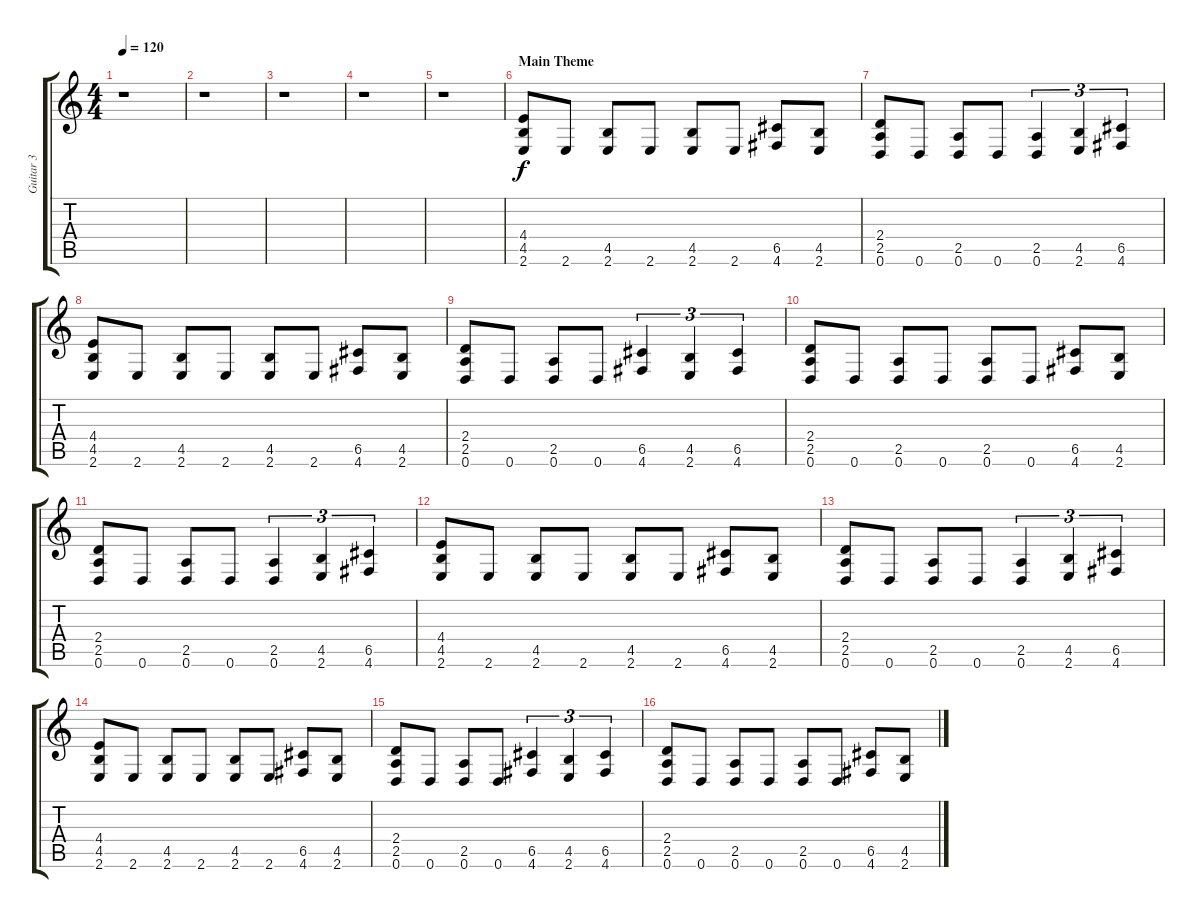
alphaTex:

\track ("Guitar 3" "Guitar 3") {instrument distortionguitar}
\staff {score tabs}
\tuning (D4 A3 F3 C3 G2 D2) {hide}
\ts (4 4)
\tempo 120
\clef g2
\ks c
r.1{dy f} |
r.1 |
r.1 |
r.1 |
r.1 |
\section ("" "Main Theme")
(4.4 4.5 2.6).8 2.6.8 (4.5 2.6).8 2.6.8 (4.5 2.6).8 2.6.8 (6.5 4.6).8 (4.5 2.6).8 |
(2.4 2.5 0.6).8 0.6.8 (2.5 0.6).8 0.6.8 (2.5 0.6).4{tu (3 2)} (4.5 2.6).4{tu (3 2)} (6.5 4.6).4{tu (3 2)} |
(4.4 4.5 2.6).8 2.6.8 (4.5 2.6).8 2.6.8 (4.5 2.6).8 2.6.8 (6.5 4.6).8 (4.5 2.6).8 |
(2.4 2.5 0.6).8 0.6.8 (2.5 0.6).8 0.6.8 (6.5 4.6).4{tu (3 2)} (4.5 2.6).4{tu (3 2)} (6.5 4.6).4{tu (3 2)} |
(2.4 2.5 0.6).8 0.6.8 (2.5 0.6).8 0.6.8 (2.5 0.6).8 0.6.8 (6.5 4.6).8 (4.5 2.6).8 |
(2.4 2.5 0.6).8 0.6.8 (2.5 0.6).8 0.6.8 (2.5 0.6).4{tu (3 2)} (4.5 2.6).4{tu (3 2)} (6.5 4.6).4{tu (3 2)} |
(4.4 4.5 2.6).8 2.6.8 (4.5 2.6).8 2.6.8 (4.5 2.6).8 2.6.8 (6.5 4.6).8 (4.5 2.6).8 |
(2.4 2.5 0.6).8 0.6.8 (2.5 0.6).8 0.6.8 (2.5 0.6).4{tu (3 2)} (4.5 2.6).4{tu (3 2)} (6.5 4.6).4{tu (3 2)} |
(4.4 4.5 2.6).8 2.6.8 (4.5 2.6).8 2.6.8 (4.5 2.6).8 2.6.8 (6.5 4.6).8 (4.5 2.6).8 |
(2.4 2.5 0.6).8 0.6.8 (2.5 0.6).8 0.6.8 (6.5 4.6).4{tu (3 2)} (4.5 2.6).4{tu (3 2)} (6.5 4.6).4{tu (3 2)} |
(2.4 2.5 0.6).8 0.6.8 (2.5 0.6).8 0.6.8 (2.5 0.6).8 0.6.8 (6.5 4.6).8 (4.5 2.6).8
